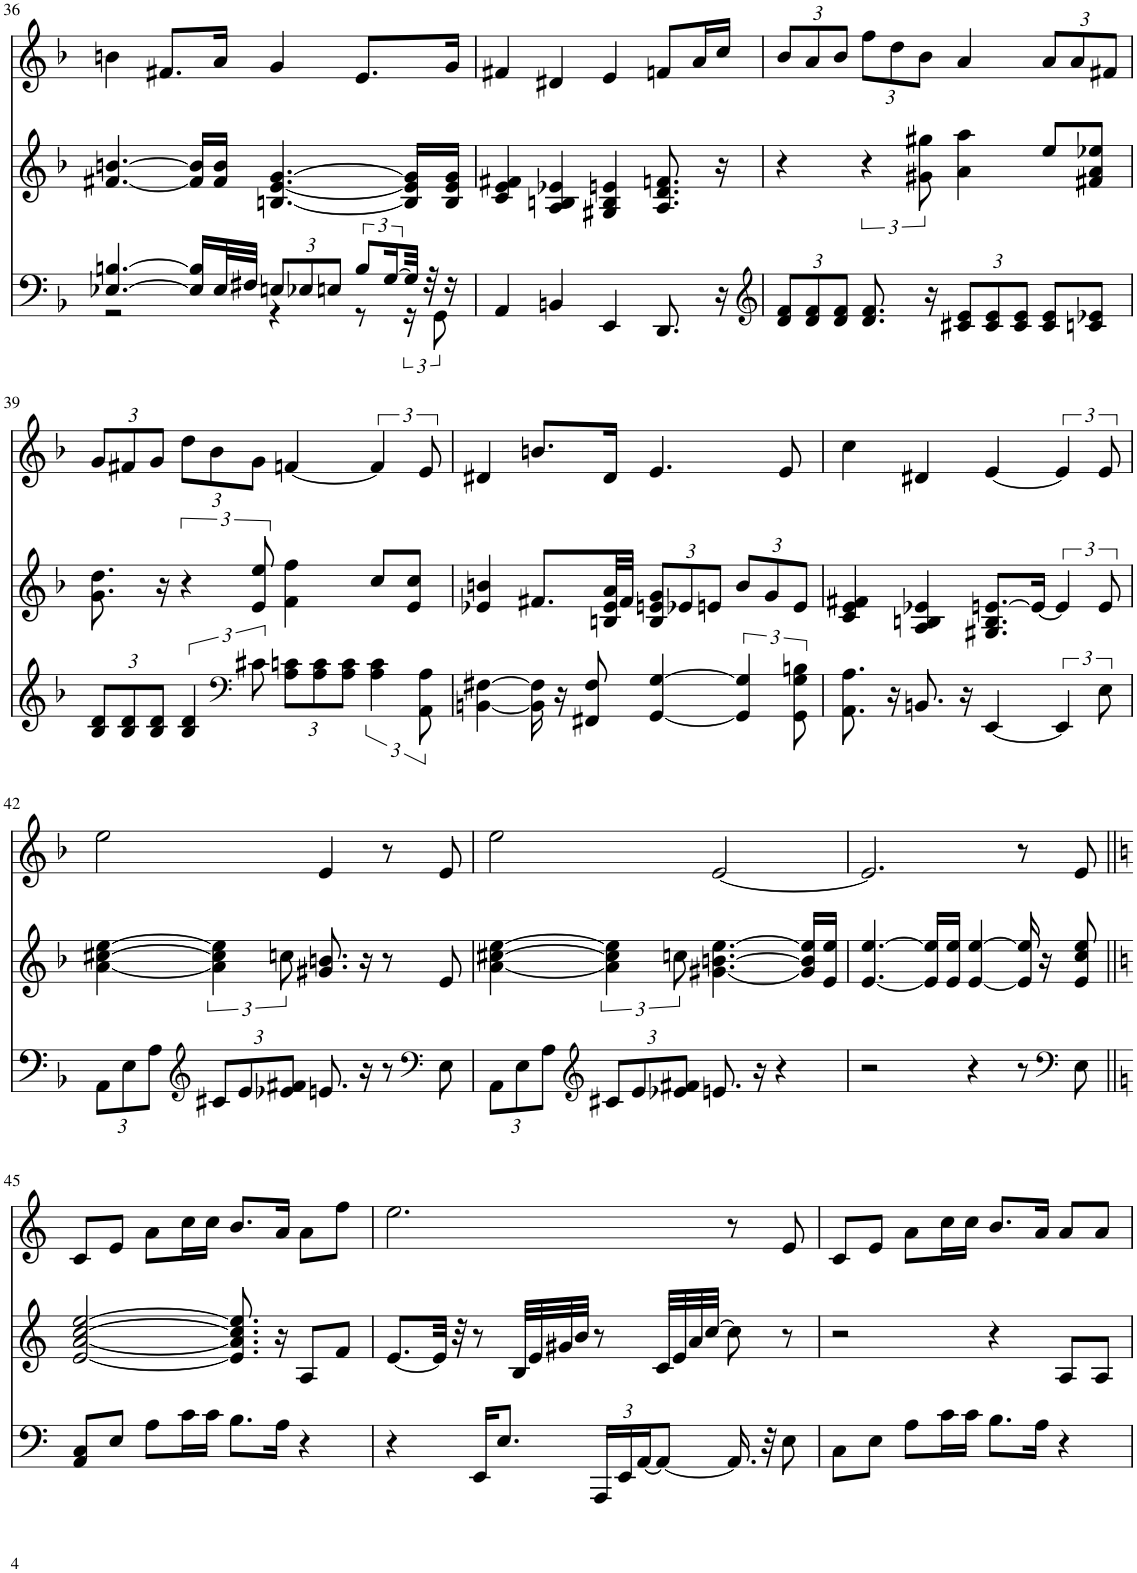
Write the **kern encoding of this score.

**kern	**kern	**kern
*part3	*part2	*part1
*staff3	*staff2	*staff1
*I"Staff-2	*I"Staff-1	*I"Staff
!!LO:PB:g=z
*clefF4	*clefG2	*clefG2
*k[b-]	*k[b-]	*k[b-]
*M4/4	*M4/4	*M4/4
=36	=36	=36
*^	*	*
[4.E-X/ [4.Bn/	2r	[4.f#X/ [4.bn/	4bn\
.	.	.	8.f#X/L
16E-/] 16B/]LL	.	16f#/] 16b/]LL	.
32E-/L	.	16f#/ 16b/JJ	16a/Jk
32F#X/JJJ	.	.	.
*Xbrackettup	*	*	*
12En/L	4r	[4.Bn/ [4.e/ [4.g/	4g/
12E-X/	.	.	.
12En/J	.	.	.
*brackettup	*	*	*
12B/L	8r	.	8.e/L
[24G/L	.	.	.
32G/JJk]	24r	16B/] 16e/] 16g/]LL	.
32r	.	.	.
.	12GG\	.	.
16r	.	16B/ 16e/ 16g/JJ	16g/Jk
*v	*v	*	*
=37	=37	=37
4AA/	4c/ 4e/ 4f#X/	4f#X/
4BBn/	4A/ 4Bn/ 4e-X/	4d#X/
4EE/	4G#X/ 4B/ 4en/	4e/
8.DD/	8.A/ 8.d/ 8.fn/	8fn/L
.	.	16a/L
16r	16r	16cc/JJ
=38	=38	=38
*clefG2	*	*
*Xbrackettup	*	*Xbrackettup
12d/ 12f/L	4r	12b-/L
12d/ 12f/	.	12a/
12d/ 12f/J	.	12b-/J
8.d/ 8.f/	6r	12ff\L
.	.	12dd\
.	12g#X\ 12gg#X\	12b-\J
16r	.	.
12c#X/ 12e/L	4a\ 4aa\	4a/
12c#/ 12e/	.	.
12c#/ 12e/J	.	.
8c#/ 8e/L	8ee/L	12a/L
.	.	12a/
8cn/ 8e-X/J	8f#X/ 8a/ 8ee-X/J	.
.	.	12f#X/J
!!LO:LB:g=z
=39	=39	=39
12B-/ 12d/L	8.g\ 8.dd\	12g/L
12B-/ 12d/	.	12f#X/
12B-/ 12d/J	.	12g/J
.	16r	.
*brackettup	*	*
6B-/ 6d/	6r	12dd\L
.	.	12b-\
*clefF4	*	*
12c#X\	12e/ 12ee/	12g\J
*Xbrackettup	*	*
12A\ 12cn\L	4f\ 4ff\	[4fn/
12A\ 12c\	.	.
12A\ 12c\J	.	.
*brackettup	*	*brackettup
6A\ 6c\	8cc/L	6f/]
.	8e/ 8cc/J	.
12AA\ 12A\	.	12e/
=40	=40	=40
[4BBn\ [4F#X\	4e-X/ 4bn/	4d#X/
16BB\] 16F#\]	8.f#X/L	8.bn/L
16r	.	.
8FF#X/ 8F#/	.	.
.	32Bn/ 32e-/ 32a/LL	16d#/Jk
.	32f#/JJJ	.
*	*Xbrackettup	*
[4GG/ [4G/	12B/ 12en/ 12g/L	4.e/
.	12e-X/	.
.	12en/J	.
6GG/] 6G/]	12b/L	.
.	12g/	.
.	.	8e/
12GG\ 12G\ 12Bn\	12e/J	.
=41	=41	=41
8.AA\ 8.A\	4c/ 4e/ 4f#X/	4cc\
16r	.	.
8.BBn/	4A/ 4Bn/ 4e-X/	4d#X/
16r	.	.
[4EE/	8.G#X/ 8.B/ [8.en/L	[4e/
.	16e/Jk_	.
*	*brackettup	*
6EE/]	6e/]	6e/]
12E\	12e/	12e/
!!LO:LB:g=z
=42	=42	=42
*Xbrackettup	*	*
12AA\L	[4a\ [4cc#X\ [4ee\	2ee\
12E\	.	.
12A\J	.	.
*clefG2	*	*
12c#X/L	6a\] 6cc#\] 6ee\]	.
12e/	.	.
12e-X/ 12f#X/J	12ccn\	.
8.en/	8.g#X/ 8.bn/	4e/
16r	16r	.
8r	8r	8r
*clefF4	*	*
8E\	8e/	8e/
=43	=43	=43
12AA\L	[4a\ [4cc#X\ [4ee\	2ee\
12E\	.	.
12A\J	.	.
*clefG2	*	*
12c#X/L	6a\] 6cc#\] 6ee\]	.
12e/	.	.
12e-X/ 12f#X/J	12ccn\	.
8.en/	[4.g#X\ [4.bn\ [4.ee\	[2e/
16r	.	.
4r	.	.
.	16g#/] 16b/] 16ee/]LL	.
.	16e/ 16ee/JJ	.
=44	=44	=44
2r	[4.e/ [4.ee/	2.e/]
.	16e/] 16ee/]LL	.
.	16e/ 16ee/JJ	.
4r	[4e/ [4ee/	.
8r	16e/] 16ee/]	8r
.	16r	.
*clefF4	*	*
8E\	8e/ 8cc/ 8ee/	8e/
!!LO:LB:g=z
=45||	=45||	=45||
*k[]	*k[]	*k[]
8AA/ 8C/L	[2e/ [2a/ [2cc/ [2ee/	8c/L
8E/J	.	8e/J
8A\L	.	8a\L
16c\L	.	16cc\L
16c\JJ	.	16cc\JJ
8.B\L	8.e/] 8.a/] 8.cc/] 8.ee/]	8.b/L
16A\Jk	16r	16a/Jk
4r	8A/L	8a\L
.	8f/J	8ff\J
=46	=46	=46
4r	[8.e/L	2.ee\
.	32e/Jkk]	.
.	32r	.
16EE/KL	8r	.
8.E/J	.	.
.	32B/LLL	.
.	32e/	.
.	32g#X/	.
.	32b/JJJ	.
24AAA/LL	8r	.
24EE/	.	.
[24AA/J	.	.
8AA/J_	32c/LLL	.
.	32e/	.
.	32a/	.
.	[32cc/JJJ	.
16.AA/]	8cc\]	8r
32r	.	.
8E\	8r	8e/
=47	=47	=47
8C\L	2r	8c/L
8E\J	.	8e/J
8A\L	.	8a\L
16c\L	.	16cc\L
16c\JJ	.	16cc\JJ
8.B\L	4r	8.b/L
16A\Jk	.	16a/Jk
4r	8A/L	8a/L
.	8A/J	8a/J
=	=	=
*-	*-	*-
